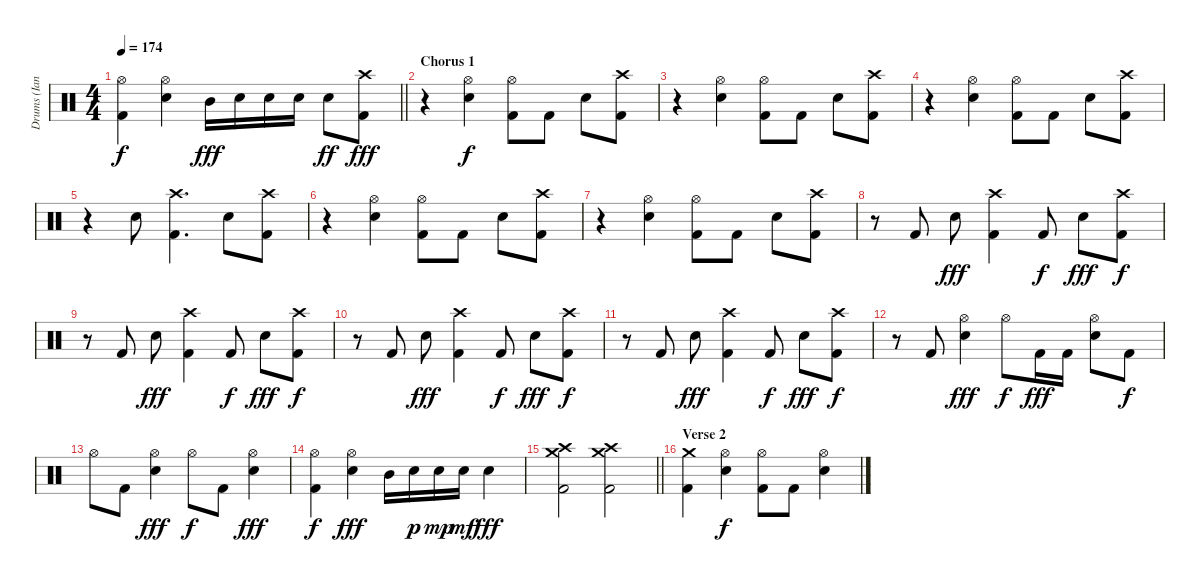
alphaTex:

\track ("Drums (Ian Paice)" "Drums (Ian") {instrument percussion}
\staff {score}
\articulation defaults
\ts (4 4)
\tempo 174
\clef neutral
\barLineRight lightlight
\ks c
("Hi-Hat (open)" "Kick (hit) 2").4{dy f} ("Hi-Hat (open)" "Electric Snare (hit)").4 "Mid Tom (hit)".16{dy fff} "Electric Snare (hit)".16 "Electric Snare (hit)".16 "Electric Snare (hit)".16 "Electric Snare (hit)".8{dy ff} ("Crash high (hit)" "Kick (hit) 2").8{dy fff} |
\section ("" "Chorus 1")
r.4 ("Hi-Hat (open)" "Electric Snare (hit)").4{dy f} ("Hi-Hat (open)" "Kick (hit) 2").8 "Kick (hit) 2".8 "Electric Snare (hit)".8 ("Crash high (hit)" "Kick (hit) 2").8 |
r.4 ("Hi-Hat (open)" "Electric Snare (hit)").4 ("Hi-Hat (open)" "Kick (hit) 2").8 "Kick (hit) 2".8 "Electric Snare (hit)".8 ("Crash high (hit)" "Kick (hit) 2").8 |
r.4 ("Hi-Hat (open)" "Electric Snare (hit)").4 ("Hi-Hat (open)" "Kick (hit) 2").8 "Kick (hit) 2".8 "Electric Snare (hit)".8 ("Crash high (hit)" "Kick (hit) 2").8 |
r.4 "Electric Snare (hit)".8 ("Crash high (hit)" "Kick (hit) 2").4{d} "Electric Snare (hit)".8 ("Crash high (hit)" "Kick (hit) 2").8 |
r.4 ("Hi-Hat (open)" "Electric Snare (hit)").4 ("Hi-Hat (open)" "Kick (hit) 2").8 "Kick (hit) 2".8 "Electric Snare (hit)".8 ("Crash high (hit)" "Kick (hit) 2").8 |
r.4 ("Hi-Hat (open)" "Electric Snare (hit)").4 ("Hi-Hat (open)" "Kick (hit) 2").8 "Kick (hit) 2".8 "Electric Snare (hit)".8 ("Crash high (hit)" "Kick (hit) 2").8 |
r.8 "Kick (hit) 2".8 "Electric Snare (hit)".8{dy fff} ("Crash high (hit)" "Kick (hit) 2").4 "Kick (hit) 2".8{dy f} "Electric Snare (hit)".8{dy fff} ("Crash high (hit)" "Kick (hit) 2").8{dy f} |
r.8 "Kick (hit) 2".8 "Electric Snare (hit)".8{dy fff} ("Crash high (hit)" "Kick (hit) 2").4 "Kick (hit) 2".8{dy f} "Electric Snare (hit)".8{dy fff} ("Crash high (hit)" "Kick (hit) 2").8{dy f} |
r.8 "Kick (hit) 2".8 "Electric Snare (hit)".8{dy fff} ("Crash high (hit)" "Kick (hit) 2").4 "Kick (hit) 2".8{dy f} "Electric Snare (hit)".8{dy fff} ("Crash high (hit)" "Kick (hit) 2").8{dy f} |
r.8 "Kick (hit) 2".8 "Electric Snare (hit)".8{dy fff} ("Crash high (hit)" "Kick (hit) 2").4 "Kick (hit) 2".8{dy f} "Electric Snare (hit)".8{dy fff} ("Crash high (hit)" "Kick (hit) 2").8{dy f} |
r.8 "Kick (hit) 2".8 ("Hi-Hat (open)" "Electric Snare (hit)").4{dy fff} "Hi-Hat (open)".8{dy f} "Kick (hit) 2".16{dy fff} "Kick (hit) 2".16 ("Hi-Hat (open)" "Electric Snare (hit)").8 "Kick (hit) 2".8{dy f} |
"Hi-Hat (open)".8 "Kick (hit) 2".8 ("Hi-Hat (open)" "Electric Snare (hit)").4{dy fff} "Hi-Hat (open)".8{dy f} "Kick (hit) 2".8 ("Hi-Hat (open)" "Electric Snare (hit)").4{dy fff} |
("Hi-Hat (open)" "Kick (hit) 2").4{dy f} ("Hi-Hat (open)" "Electric Snare (hit)").4{dy fff} "Mid Tom (hit)".16 "Electric Snare (hit)".16{dy p} "Electric Snare (hit)".16{dy mp} "Electric Snare (hit)".16{dy mf} "Electric Snare (hit)".4{dy fff} |
\barLineRight lightlight
("Crash medium (hit)" "Crash high (hit)" "Kick (hit) 2").2 ("Crash medium (hit)" "Crash high (hit)" "Kick (hit) 2").2 |
\section ("" "Verse 2")
("Crash medium (hit)" "Kick (hit) 2").4 ("Hi-Hat (open)" "Electric Snare (hit)").4{dy f} ("Hi-Hat (open)" "Kick (hit) 2").8 "Kick (hit) 2".8 ("Hi-Hat (open)" "Electric Snare (hit)").4
